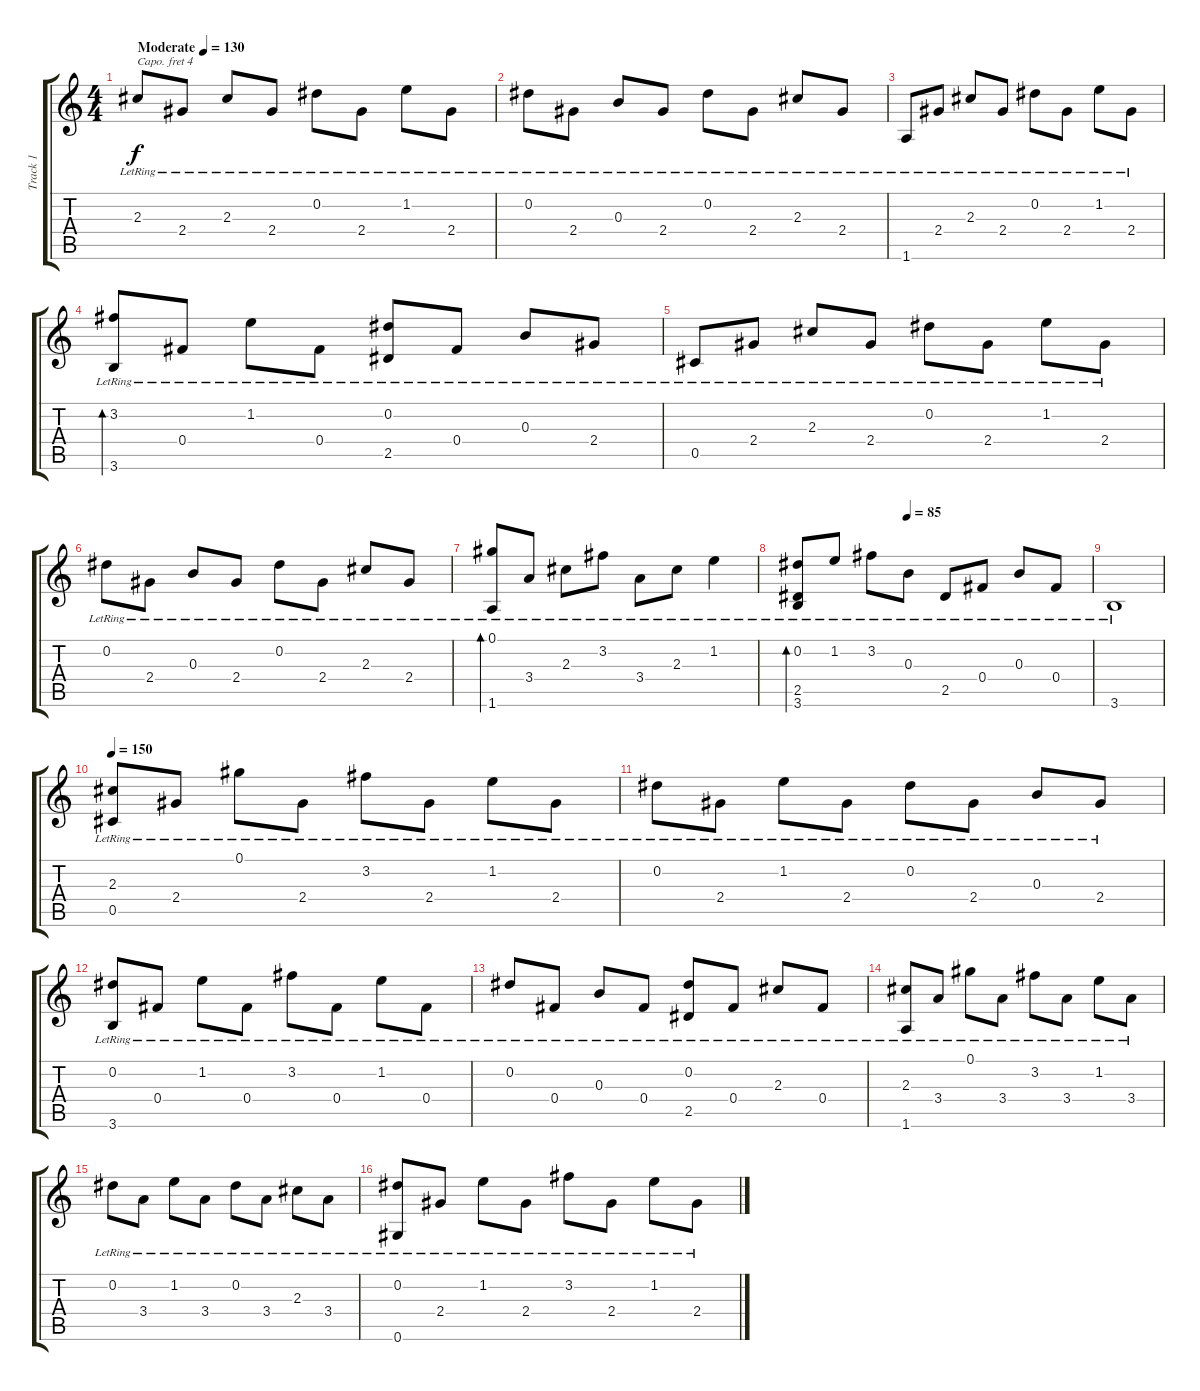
\track ("Track 1" "Track 1") {instrument acousticguitarsteel}
\staff {score tabs}
\capo 4
\tuning (E4 B3 G3 D3 A2 E2) {hide}
\ts (4 4)
\tempo (130 "Moderate")
\clef g2
\ks c
2.3{lr}.8{dy f instrument acousticguitarsteel} 2.4{lr}.8 2.3{lr}.8 2.4{lr}.8 0.2{lr}.8 2.4{lr}.8 1.2{lr}.8 2.4{lr}.8 |
0.2{lr}.8 2.4{lr}.8 0.3{lr}.8 2.4{lr}.8 0.2{lr}.8 2.4{lr}.8 2.3{lr}.8 2.4{lr}.8 |
1.6{lr}.8 2.4{lr}.8 2.3{lr}.8 2.4{lr}.8 0.2{lr}.8 2.4{lr}.8 1.2{lr}.8 2.4{lr}.8 |
(3.2{lr} 3.6{lr}).8{bd 120} 0.4{lr}.8 1.2{lr}.8 0.4{lr}.8 (0.2{lr} 2.5{lr}).8 0.4{lr}.8 0.3{lr}.8 2.4{lr}.8 |
0.5{lr}.8 2.4{lr}.8 2.3{lr}.8 2.4{lr}.8 0.2{lr}.8 2.4{lr}.8 1.2{lr}.8 2.4{lr}.8 |
0.2{lr}.8 2.4{lr}.8 0.3{lr}.8 2.4{lr}.8 0.2{lr}.8 2.4{lr}.8 2.3{lr}.8 2.4{lr}.8 |
(0.1{lr} 1.6{lr}).8{bd 120} 3.4{lr}.8 2.3{lr}.8 3.2{lr}.8 3.4{lr}.8 2.3{lr}.8 1.2{lr}.4 |
\tempo (85 0.375)
(0.2{lr} 2.5{lr} 3.6{lr}).8{bd 120} 1.2{lr}.8 3.2{lr}.8 0.3{lr}.8 2.5{lr}.8 0.4{lr}.8 0.3{lr}.8 0.4{lr}.8 |
3.6{lr}.1 |
\tempo 150
(2.3{lr} 0.5{lr}).8 2.4{lr}.8 0.1{lr}.8 2.4{lr}.8 3.2{lr}.8 2.4{lr}.8 1.2{lr}.8 2.4{lr}.8 |
0.2{lr}.8 2.4{lr}.8 1.2{lr}.8 2.4{lr}.8 0.2{lr}.8 2.4{lr}.8 0.3{lr}.8 2.4{lr}.8 |
(0.2{lr} 3.6{lr}).8 0.4{lr}.8 1.2{lr}.8 0.4{lr}.8 3.2{lr}.8 0.4{lr}.8 1.2{lr}.8 0.4{lr}.8 |
0.2{lr}.8 0.4{lr}.8 0.3{lr}.8 0.4{lr}.8 (0.2{lr} 2.5{lr}).8 0.4{lr}.8 2.3{lr}.8 0.4{lr}.8 |
(2.3{lr} 1.6{lr}).8 3.4{lr}.8 0.1{lr}.8 3.4{lr}.8 3.2{lr}.8 3.4{lr}.8 1.2{lr}.8 3.4{lr}.8 |
0.2{lr}.8 3.4{lr}.8 1.2{lr}.8 3.4{lr}.8 0.2{lr}.8 3.4{lr}.8 2.3{lr}.8 3.4{lr}.8 |
(0.2{lr} 0.6{lr}).8 2.4{lr}.8 1.2{lr}.8 2.4{lr}.8 3.2{lr}.8 2.4{lr}.8 1.2{lr}.8 2.4{lr}.8
